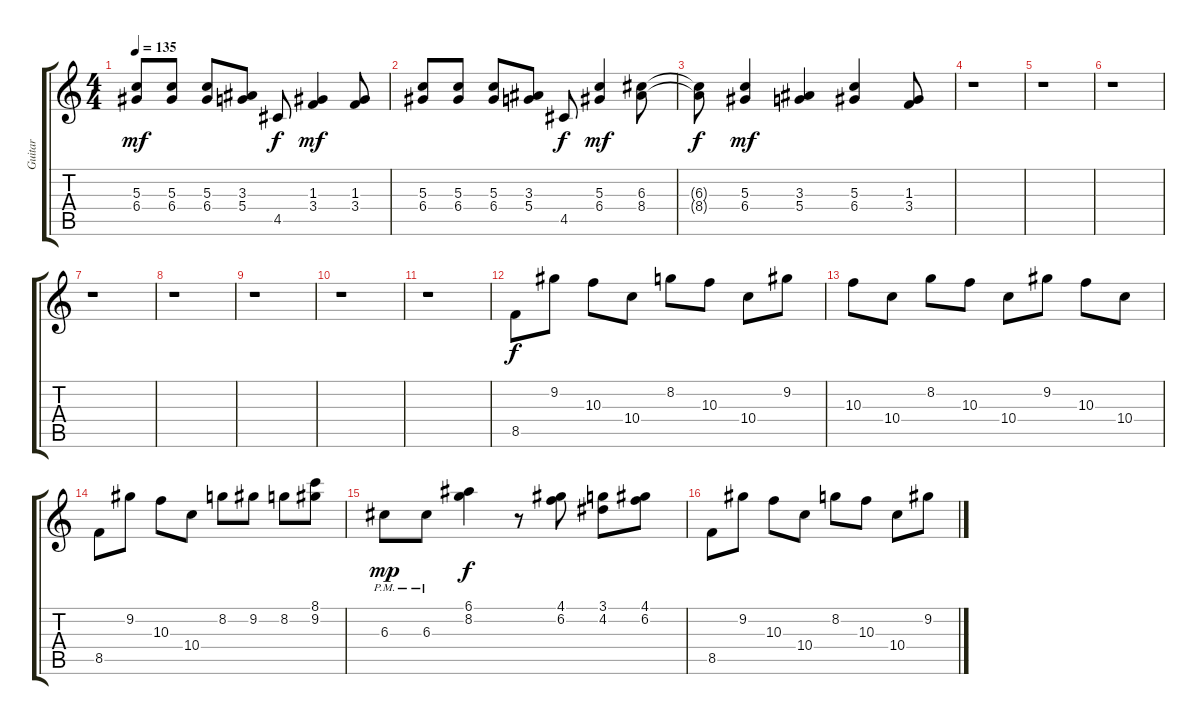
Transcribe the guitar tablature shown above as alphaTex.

\track ("Guitar" "Guitar") {instrument distortionguitar}
\staff {score tabs}
\tuning (E4 B3 G3 D3 A2 E2) {hide}
\ts (4 4)
\tempo 135
\clef g2
\ks c
(5.3 6.4).8{dy mf} (5.3 6.4).8 (5.3 6.4).8 (3.3 5.4).8 4.5.8{dy f} (1.3 3.4).4{dy mf} (1.3 3.4).8 |
(5.3 6.4).8 (5.3 6.4).8 (5.3 6.4).8 (3.3 5.4).8 4.5.8{dy f} (5.3 6.4).4{dy mf} (6.3 8.4).8 |
(6.3{t} 8.4{t}).8{dy f} (5.3 6.4).4{dy mf} (3.3 5.4).4 (5.3 6.4).4 (1.3 3.4).8 |
r.1 |
r.1 |
r.1 |
r.1 |
r.1 |
r.1 |
r.1 |
r.1 |
8.5.8{dy f volume 14} 9.2.8 10.3.8 10.4.8 8.2.8 10.3.8 10.4.8 9.2.8 |
10.3.8 10.4.8 8.2.8 10.3.8 10.4.8 9.2.8 10.3.8 10.4.8 |
8.5.8 9.2.8 10.3.8 10.4.8 8.2.8 9.2.8 8.2.8 (8.1 9.2).8 |
6.3{pm}.8{dy mp} 6.3{pm}.8 (6.1 8.2).4{dy f} r.8 (4.1 6.2).8 (3.1 4.2).8 (4.1 6.2).8 |
8.5.8 9.2.8 10.3.8 10.4.8 8.2.8 10.3.8 10.4.8 9.2.8
